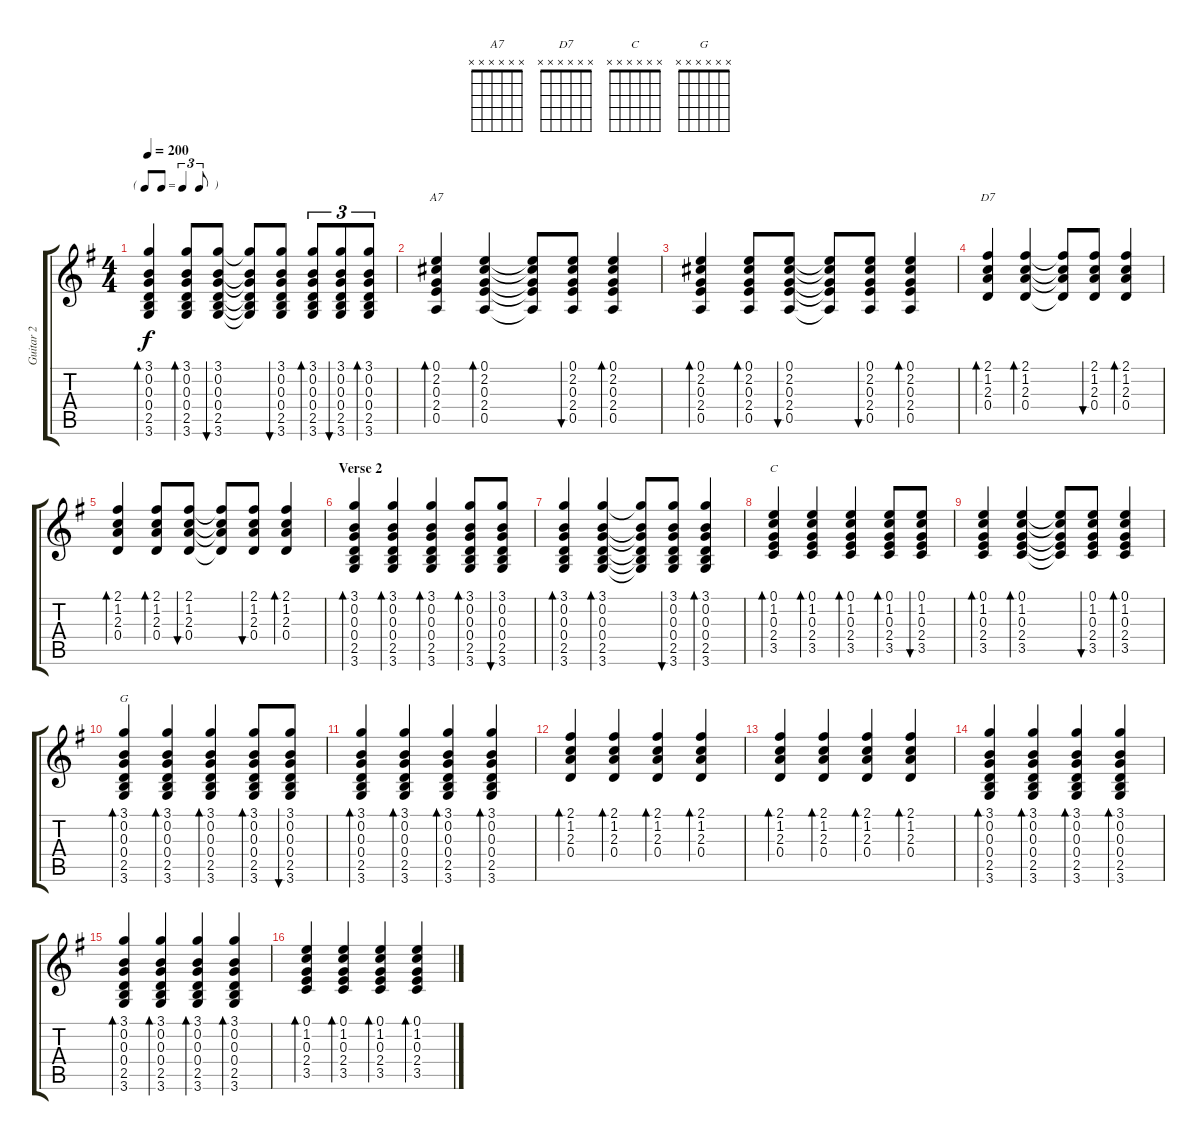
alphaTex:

\track ("Guitar 2" "Guitar 2") {instrument acousticguitarnylon}
\staff {score tabs}
\tuning (E4 B3 G3 D3 A2 E2) {hide}
\chord ("A7" x x x x x x)
\chord ("D7" x x x x x x)
\chord ("C" x x x x x x)
\chord ("G" x x x x x x)
\ts (4 4)
\tf triplet8th
\tempo 200
\clef g2
\ks g
(3.1 0.2 0.3 0.4 2.5 3.6).4{bd 60 dy f} (3.1 0.2 0.3 0.4 2.5 3.6).8{bd 60} (3.1 0.2 0.3 0.4 2.5 3.6).8{bu 60} (3.1{t} 0.2{t} 0.3{t} 0.4{t} 2.5{t} 3.6{t}).8 (3.1 0.2 0.3 0.4 2.5 3.6).8{bu 60} (3.1 0.2 0.3 0.4 2.5 3.6).8{tu (3 2) bd 60} (3.1 0.2 0.3 0.4 2.5 3.6).8{tu (3 2) bu 60} (3.1 0.2 0.3 0.4 2.5 3.6).8{tu (3 2) bd 60} |
(0.1 2.2 0.3 2.4 0.5).4{bd 60 ch "A7"} (0.1 2.2 0.3 2.4 0.5).4{bd 60} (0.1{t} 2.2{t} 0.3{t} 2.4{t} 0.5{t}).8 (0.1 2.2 0.3 2.4 0.5).8{bu 60} (0.1 2.2 0.3 2.4 0.5).4{bd 60} |
(0.1 2.2 0.3 2.4 0.5).4{bd 60} (0.1 2.2 0.3 2.4 0.5).8{bd 60} (0.1 2.2 0.3 2.4 0.5).8{bu 60} (0.1{t} 2.2{t} 0.3{t} 2.4{t} 0.5{t}).8 (0.1 2.2 0.3 2.4 0.5).8{bu 60} (0.1 2.2 0.3 2.4 0.5).4{bd 60} |
(2.1 1.2 2.3 0.4).4{bd 60 ch "D7"} (2.1 1.2 2.3 0.4).4{bd 60} (2.1{t} 1.2{t} 2.3{t} 0.4{t}).8 (2.1 1.2 2.3 0.4).8{bu 60} (2.1 1.2 2.3 0.4).4{bd 60} |
(2.1 1.2 2.3 0.4).4{bd 60} (2.1 1.2 2.3 0.4).8{bd 60} (2.1 1.2 2.3 0.4).8{bu 60} (2.1{t} 1.2{t} 2.3{t} 0.4{t}).8 (2.1 1.2 2.3 0.4).8{bu 60} (2.1 1.2 2.3 0.4).4{bd 60} |
\section ("" "Verse 2")
(3.1 0.2 0.3 0.4 2.5 3.6).4{bd 60} (3.1 0.2 0.3 0.4 2.5 3.6).4{bd 60} (3.1 0.2 0.3 0.4 2.5 3.6).4{bd 60} (3.1 0.2 0.3 0.4 2.5 3.6).8{bd 60} (3.1 0.2 0.3 0.4 2.5 3.6).8{bu 60} |
(3.1 0.2 0.3 0.4 2.5 3.6).4{bd 60} (3.1 0.2 0.3 0.4 2.5 3.6).4{bd 60} (3.1{t} 0.2{t} 0.3{t} 0.4{t} 2.5{t} 3.6{t}).8 (3.1 0.2 0.3 0.4 2.5 3.6).8{bu 60} (3.1 0.2 0.3 0.4 2.5 3.6).4{bd 60} |
(0.1 1.2 0.3 2.4 3.5).4{bd 60 ch "C"} (0.1 1.2 0.3 2.4 3.5).4{bd 60} (0.1 1.2 0.3 2.4 3.5).4{bd 60} (0.1 1.2 0.3 2.4 3.5).8{bd 60} (0.1 1.2 0.3 2.4 3.5).8{bu 60} |
(0.1 1.2 0.3 2.4 3.5).4{bd 60} (0.1 1.2 0.3 2.4 3.5).4{bd 60} (0.1{t} 1.2{t} 0.3{t} 2.4{t} 3.5{t}).8 (0.1 1.2 0.3 2.4 3.5).8{bu 60} (0.1 1.2 0.3 2.4 3.5).4{bd 60} |
(3.1 0.2 0.3 0.4 2.5 3.6).4{bd 60 ch "G"} (3.1 0.2 0.3 0.4 2.5 3.6).4{bd 60} (3.1 0.2 0.3 0.4 2.5 3.6).4{bd 60} (3.1 0.2 0.3 0.4 2.5 3.6).8{bd 60} (3.1 0.2 0.3 0.4 2.5 3.6).8{bu 60} |
(3.1 0.2 0.3 0.4 2.5 3.6).4{bd 60} (3.1 0.2 0.3 0.4 2.5 3.6).4{bd 60} (3.1 0.2 0.3 0.4 2.5 3.6).4{bd 60} (3.1 0.2 0.3 0.4 2.5 3.6).4{bd 60} |
(2.1 1.2 2.3 0.4).4{bd 60} (2.1 1.2 2.3 0.4).4{bd 60} (2.1 1.2 2.3 0.4).4{bd 60} (2.1 1.2 2.3 0.4).4{bd 60} |
(2.1 1.2 2.3 0.4).4{bd 60} (2.1 1.2 2.3 0.4).4{bd 60} (2.1 1.2 2.3 0.4).4{bd 60} (2.1 1.2 2.3 0.4).4{bd 60} |
(3.1 0.2 0.3 0.4 2.5 3.6).4{bd 60} (3.1 0.2 0.3 0.4 2.5 3.6).4{bd 60} (3.1 0.2 0.3 0.4 2.5 3.6).4{bd 60} (3.1 0.2 0.3 0.4 2.5 3.6).4{bd 60} |
(3.1 0.2 0.3 0.4 2.5 3.6).4{bd 60} (3.1 0.2 0.3 0.4 2.5 3.6).4{bd 60} (3.1 0.2 0.3 0.4 2.5 3.6).4{bd 60} (3.1 0.2 0.3 0.4 2.5 3.6).4{bd 60} |
(0.1 1.2 0.3 2.4 3.5).4{bd 60} (0.1 1.2 0.3 2.4 3.5).4{bd 60} (0.1 1.2 0.3 2.4 3.5).4{bd 60} (0.1 1.2 0.3 2.4 3.5).4{bd 60}
